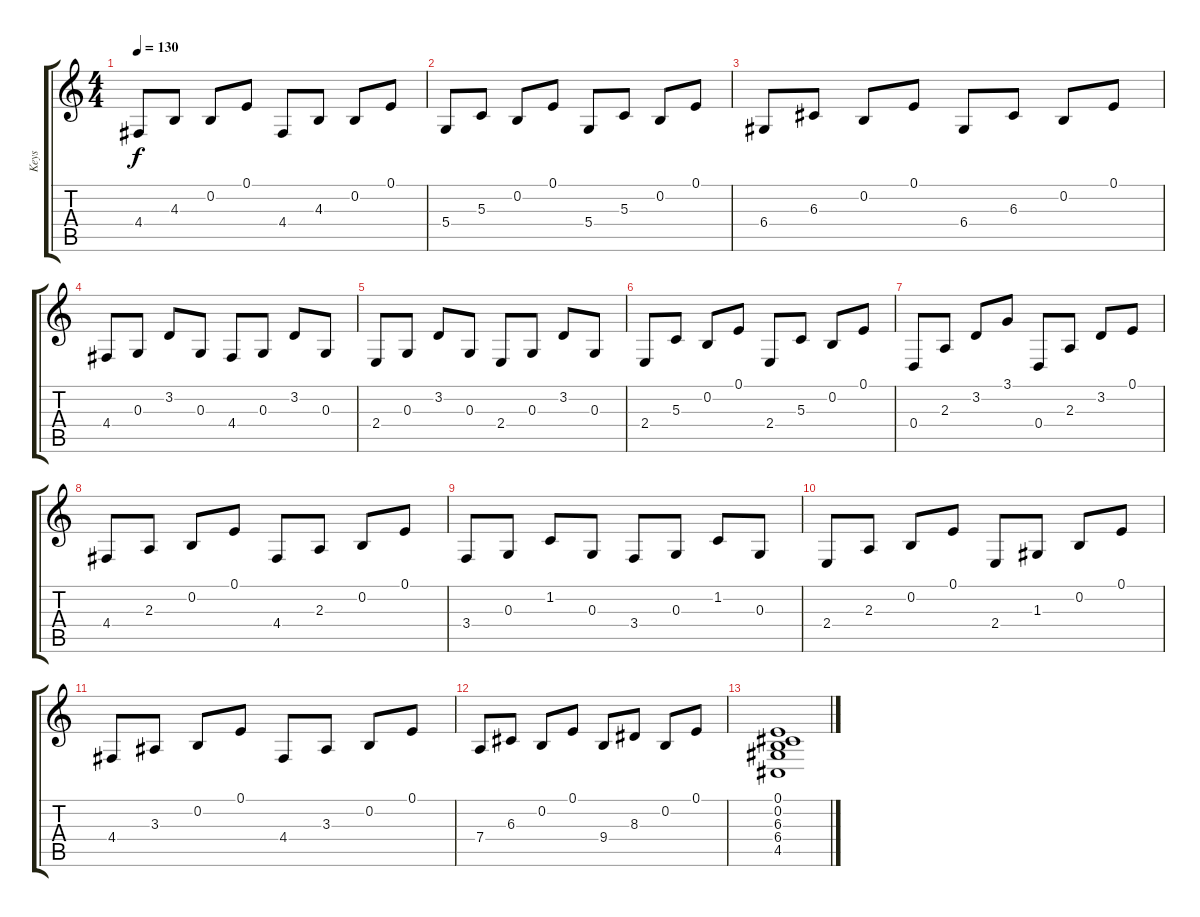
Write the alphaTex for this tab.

\track ("Keys" "Keys") {instrument stringensemble1}
\staff {score tabs}
\tuning (E4 B3 G3 D3 A2 E2) {hide}
\ts (4 4)
\tempo 130
\clef g2
\ks c
4.4.8{dy f} 4.3.8 0.2.8 0.1.8 4.4.8 4.3.8 0.2.8 0.1.8 |
5.4.8 5.3.8 0.2.8 0.1.8 5.4.8 5.3.8 0.2.8 0.1.8 |
6.4.8 6.3.8 0.2.8 0.1.8 6.4.8 6.3.8 0.2.8 0.1.8 |
4.4.8 0.3.8 3.2.8 0.3.8 4.4.8 0.3.8 3.2.8 0.3.8 |
2.4.8 0.3.8 3.2.8 0.3.8 2.4.8 0.3.8 3.2.8 0.3.8 |
2.4.8 5.3.8 0.2.8 0.1.8 2.4.8 5.3.8 0.2.8 0.1.8 |
0.4.8 2.3.8 3.2.8 3.1.8 0.4.8 2.3.8 3.2.8 0.1.8 |
4.4.8 2.3.8 0.2.8 0.1.8 4.4.8 2.3.8 0.2.8 0.1.8 |
3.4.8 0.3.8 1.2.8 0.3.8 3.4.8 0.3.8 1.2.8 0.3.8 |
2.4.8 2.3.8 0.2.8 0.1.8 2.4.8 1.3.8 0.2.8 0.1.8 |
4.4.8 3.3.8 0.2.8 0.1.8 4.4.8 3.3.8 0.2.8 0.1.8 |
7.4.8 6.3.8 0.2.8 0.1.8 9.4.8 8.3.8 0.2.8 0.1.8 |
(0.1 0.2 6.3 6.4 4.5).1
